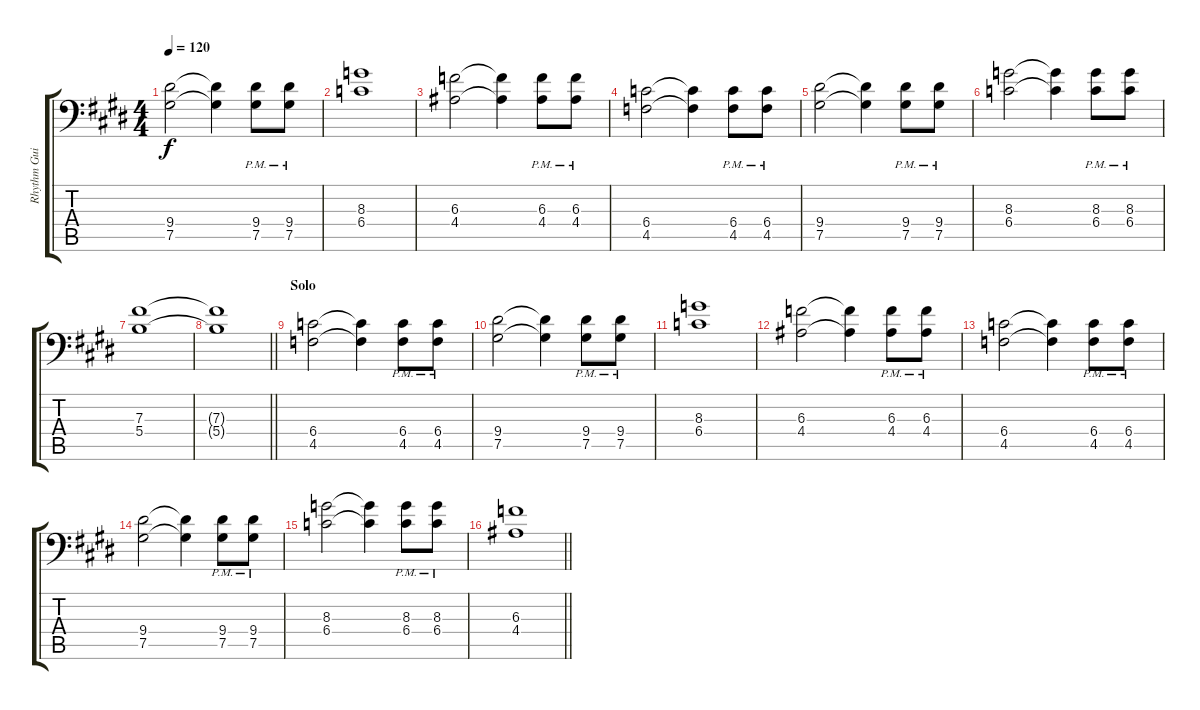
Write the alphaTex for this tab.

\track ("Rhythm Guitar 2" "Rhythm Gui") {instrument distortionguitar}
\staff {score tabs}
\tuning (Ab3 E3 B2 Gb2 Db2 Ab1) {hide}
\ts (4 4)
\tempo 120
\clef f4
\ks c#minor
(9.4 7.5).2{dy f} (9.4{t} 7.5{t}).4 (9.4{pm} 7.5{pm}).8 (9.4{pm} 7.5{pm}).8 |
\ks e
(8.3 6.4).1 |
\ks c#minor
(6.3 4.4).2 (6.3{t} 4.4{t}).4 (6.3{pm} 4.4{pm}).8 (6.3{pm} 4.4{pm}).8 |
\ks e
(6.4 4.5).2 (6.4{t} 4.5{t}).4 (6.4{pm} 4.5{pm}).8 (6.4{pm} 4.5{pm}).8 |
\ks c#minor
(9.4 7.5).2 (9.4{t} 7.5{t}).4 (9.4{pm} 7.5{pm}).8 (9.4{pm} 7.5{pm}).8 |
\ks e
(8.3 6.4).2 (8.3{t} 6.4{t}).4 (8.3{pm} 6.4{pm}).8 (8.3{pm} 6.4{pm}).8 |
\ks c#minor
(7.3 5.4).1 |
\barLineRight lightlight
(7.3{t} 5.4{t}).1 |
\section ("" "Solo")
(6.4 4.5).2 (6.4{t} 4.5{t}).4 (6.4{pm} 4.5{pm}).8 (6.4{pm} 4.5{pm}).8 |
(9.4 7.5).2 (9.4{t} 7.5{t}).4 (9.4{pm} 7.5{pm}).8 (9.4{pm} 7.5{pm}).8 |
\ks e
(8.3 6.4).1 |
\ks c#minor
(6.3 4.4).2 (6.3{t} 4.4{t}).4 (6.3{pm} 4.4{pm}).8 (6.3{pm} 4.4{pm}).8 |
(6.4 4.5).2 (6.4{t} 4.5{t}).4 (6.4{pm} 4.5{pm}).8 (6.4{pm} 4.5{pm}).8 |
(9.4 7.5).2 (9.4{t} 7.5{t}).4 (9.4{pm} 7.5{pm}).8 (9.4{pm} 7.5{pm}).8 |
\ks e
(8.3 6.4).2 (8.3{t} 6.4{t}).4 (8.3{pm} 6.4{pm}).8 (8.3{pm} 6.4{pm}).8 |
\barLineRight lightlight
\ks c#minor
(6.3 4.4).1
